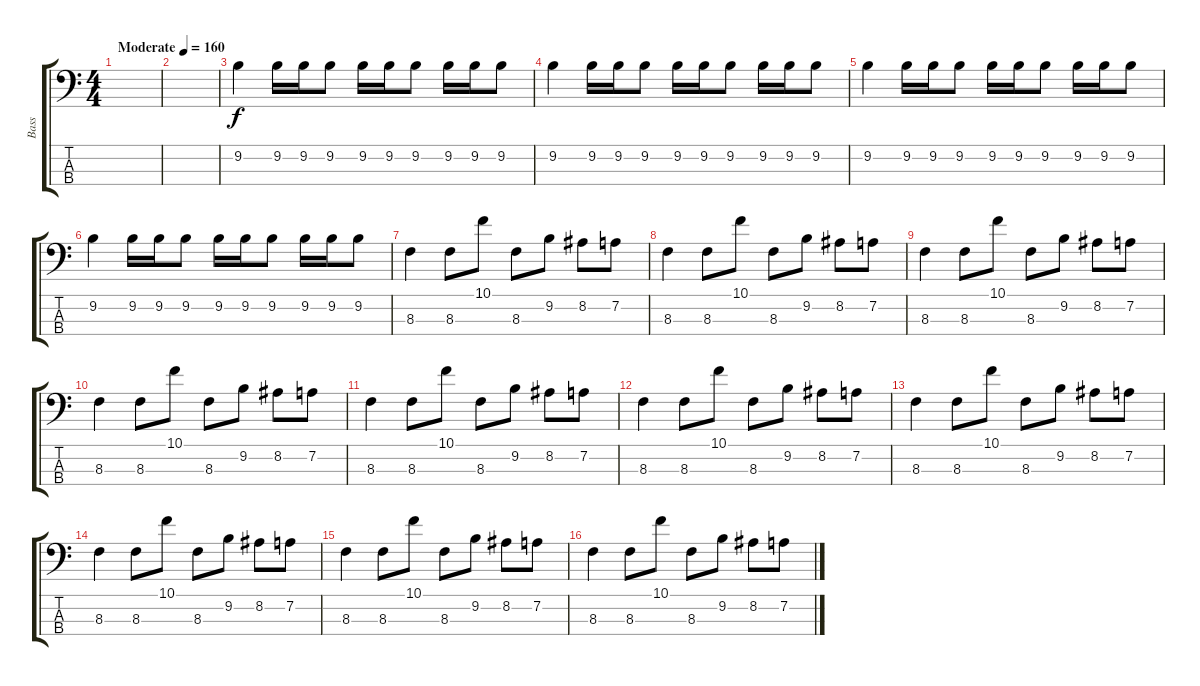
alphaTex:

\track ("Bass" "Bass") {instrument electricbassfinger}
\staff {score tabs}
\tuning (G2 D2 A1 E1) {hide}
\ts (4 4)
\tempo (160 "Moderate")
\clef f4
\ks c
|
|
9.2.4 9.2.16 9.2.16 9.2.8 9.2.16 9.2.16 9.2.8 9.2.16 9.2.16 9.2.8 |
9.2.4 9.2.16 9.2.16 9.2.8 9.2.16 9.2.16 9.2.8 9.2.16 9.2.16 9.2.8 |
9.2.4 9.2.16 9.2.16 9.2.8 9.2.16 9.2.16 9.2.8 9.2.16 9.2.16 9.2.8 |
9.2.4 9.2.16 9.2.16 9.2.8 9.2.16 9.2.16 9.2.8 9.2.16 9.2.16 9.2.8 |
8.3.4 8.3.8 10.1.8 8.3.8 9.2.8 8.2.8 7.2.8 |
8.3.4 8.3.8 10.1.8 8.3.8 9.2.8 8.2.8 7.2.8 |
8.3.4 8.3.8 10.1.8 8.3.8 9.2.8 8.2.8 7.2.8 |
8.3.4 8.3.8 10.1.8 8.3.8 9.2.8 8.2.8 7.2.8 |
8.3.4 8.3.8 10.1.8 8.3.8 9.2.8 8.2.8 7.2.8 |
8.3.4 8.3.8 10.1.8 8.3.8 9.2.8 8.2.8 7.2.8 |
8.3.4 8.3.8 10.1.8 8.3.8 9.2.8 8.2.8 7.2.8 |
8.3.4 8.3.8 10.1.8 8.3.8 9.2.8 8.2.8 7.2.8 |
8.3.4 8.3.8 10.1.8 8.3.8 9.2.8 8.2.8 7.2.8 |
8.3.4 8.3.8 10.1.8 8.3.8 9.2.8 8.2.8 7.2.8
